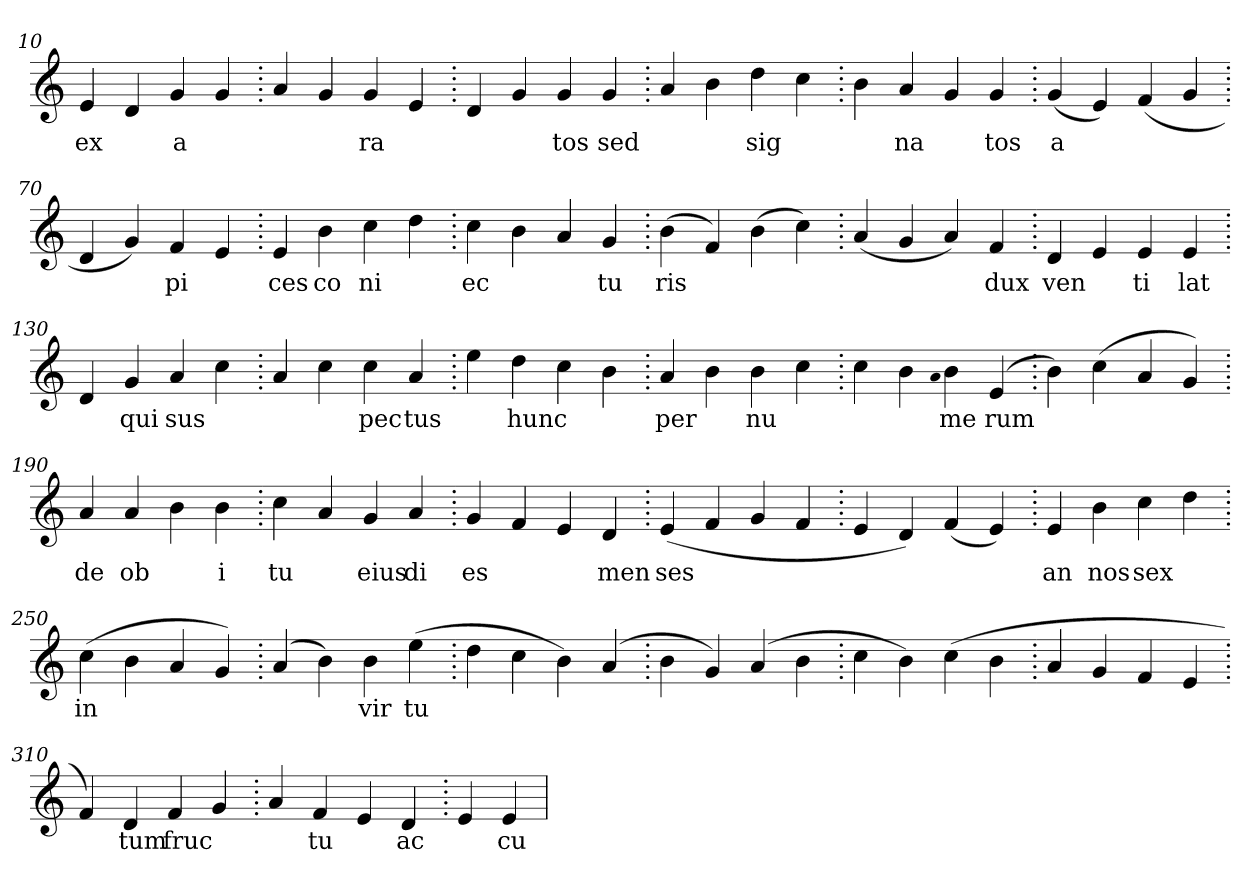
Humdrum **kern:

**kern	**text
*part1	*part1
*staff1	*staff1
*clefG2	*
=10.	=10.
4e	ex
4d	.
4g	a
4g	.
=20.	=20.
4a	.
4g	.
4g	ra
4e	.
=30.	=30.
4d	.
4g	.
4g	tos
4g	sed
=40.	=40.
4a	.
4b	.
4dd	sig
4cc	.
=50.	=50.
4b	.
4a	na
4g	.
4g	tos
=60.	=60.
(>4g	a
4e)	.
(>4f	.
4g	.
=70.	=70.
4d	.
4g)	.
4f	pi
4e	.
=80.	=80.
4e	ces
4b	co
4cc	ni
4dd	.
=90.	=90.
4cc	ec
4b	.
4a	.
4g	tu
=100.	=100.
(>4b	ris
4f)	.
(>4b	.
4cc)	.
=110.	=110.
(>4a	.
4g	.
4a)	.
4f	dux
=120.	=120.
4d	ven
4e	.
4e	ti
4e	lat
=130.	=130.
4d	.
4g	qui
4a	sus
4cc	.
=140.	=140.
4a	.
4cc	.
4cc	pec
4a	tus
=150.	=150.
4ee	.
4dd	hunc
4cc	.
4b	.
=160.	=160.
4a	per
4b	.
4b	nu
4cc	.
=170.	=170.
4cc	.
4b	.
qqa	.
4b	me
(>4e	rum
=180.	=180.
4b)	.
(>4cc	.
4a	.
4g)	.
=190.	=190.
4a	de
4a	ob
4b	.
4b	i
=200.	=200.
4cc	tu
4a	.
4g	eius
4a	di
=210.	=210.
4g	es
4f	.
4e	.
4d	men
=220.	=220.
(>4e	ses
4f	.
4g	.
4f	.
=230.	=230.
4e	.
4d)	.
(>4f	.
4e)	.
=240.	=240.
4e	an
4b	nos
4cc	sex
4dd	.
=250.	=250.
(>4cc	in
4b	.
4a	.
4g)	.
=260.	=260.
(>4a	.
4b)	.
4b	vir
(>4ee	tu
=270.	=270.
4dd	.
4cc	.
4b)	.
(>4a	.
=280.	=280.
4b	.
4g)	.
(>4a	.
4b	.
=290.	=290.
4cc	.
4b)	.
(>4cc	.
4b	.
=300.	=300.
4a	.
4g	.
4f	.
4e	.
=310.	=310.
4f)	.
4d	tum
4f	fruc
4g	.
=320.	=320.
4a	.
4f	tu
4e	.
4d	ac
=330.	=330.
4e	.
4e	cu
=	=
*-	*-
